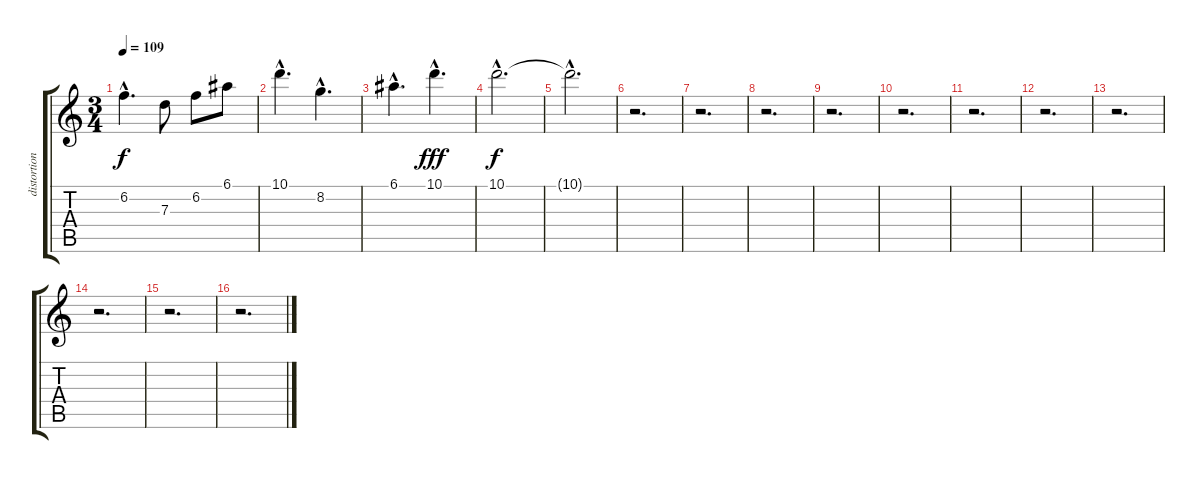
\track ("distortion" "distortion") {instrument distortionguitar}
\staff {score tabs}
\tuning (E4 B3 G3 D3 A2 E2) {hide}
\ts (3 4)
\tempo 109
\clef g2
\ks c
6.2{hac}.4{d dy f} 7.3.8 6.2.8 6.1.8 |
10.1{hac}.4{d} 8.2{hac}.4{d} |
6.1{hac}.4{d} 10.1{hac}.4{d dy fff} |
10.1{hac}.2{d dy f} |
10.1{hac t}.2{d} |
r.2{d} |
r.2{d} |
r.2{d} |
r.2{d} |
r.2{d} |
r.2{d} |
r.2{d} |
r.2{d} |
r.2{d} |
r.2{d} |
r.2{d}
